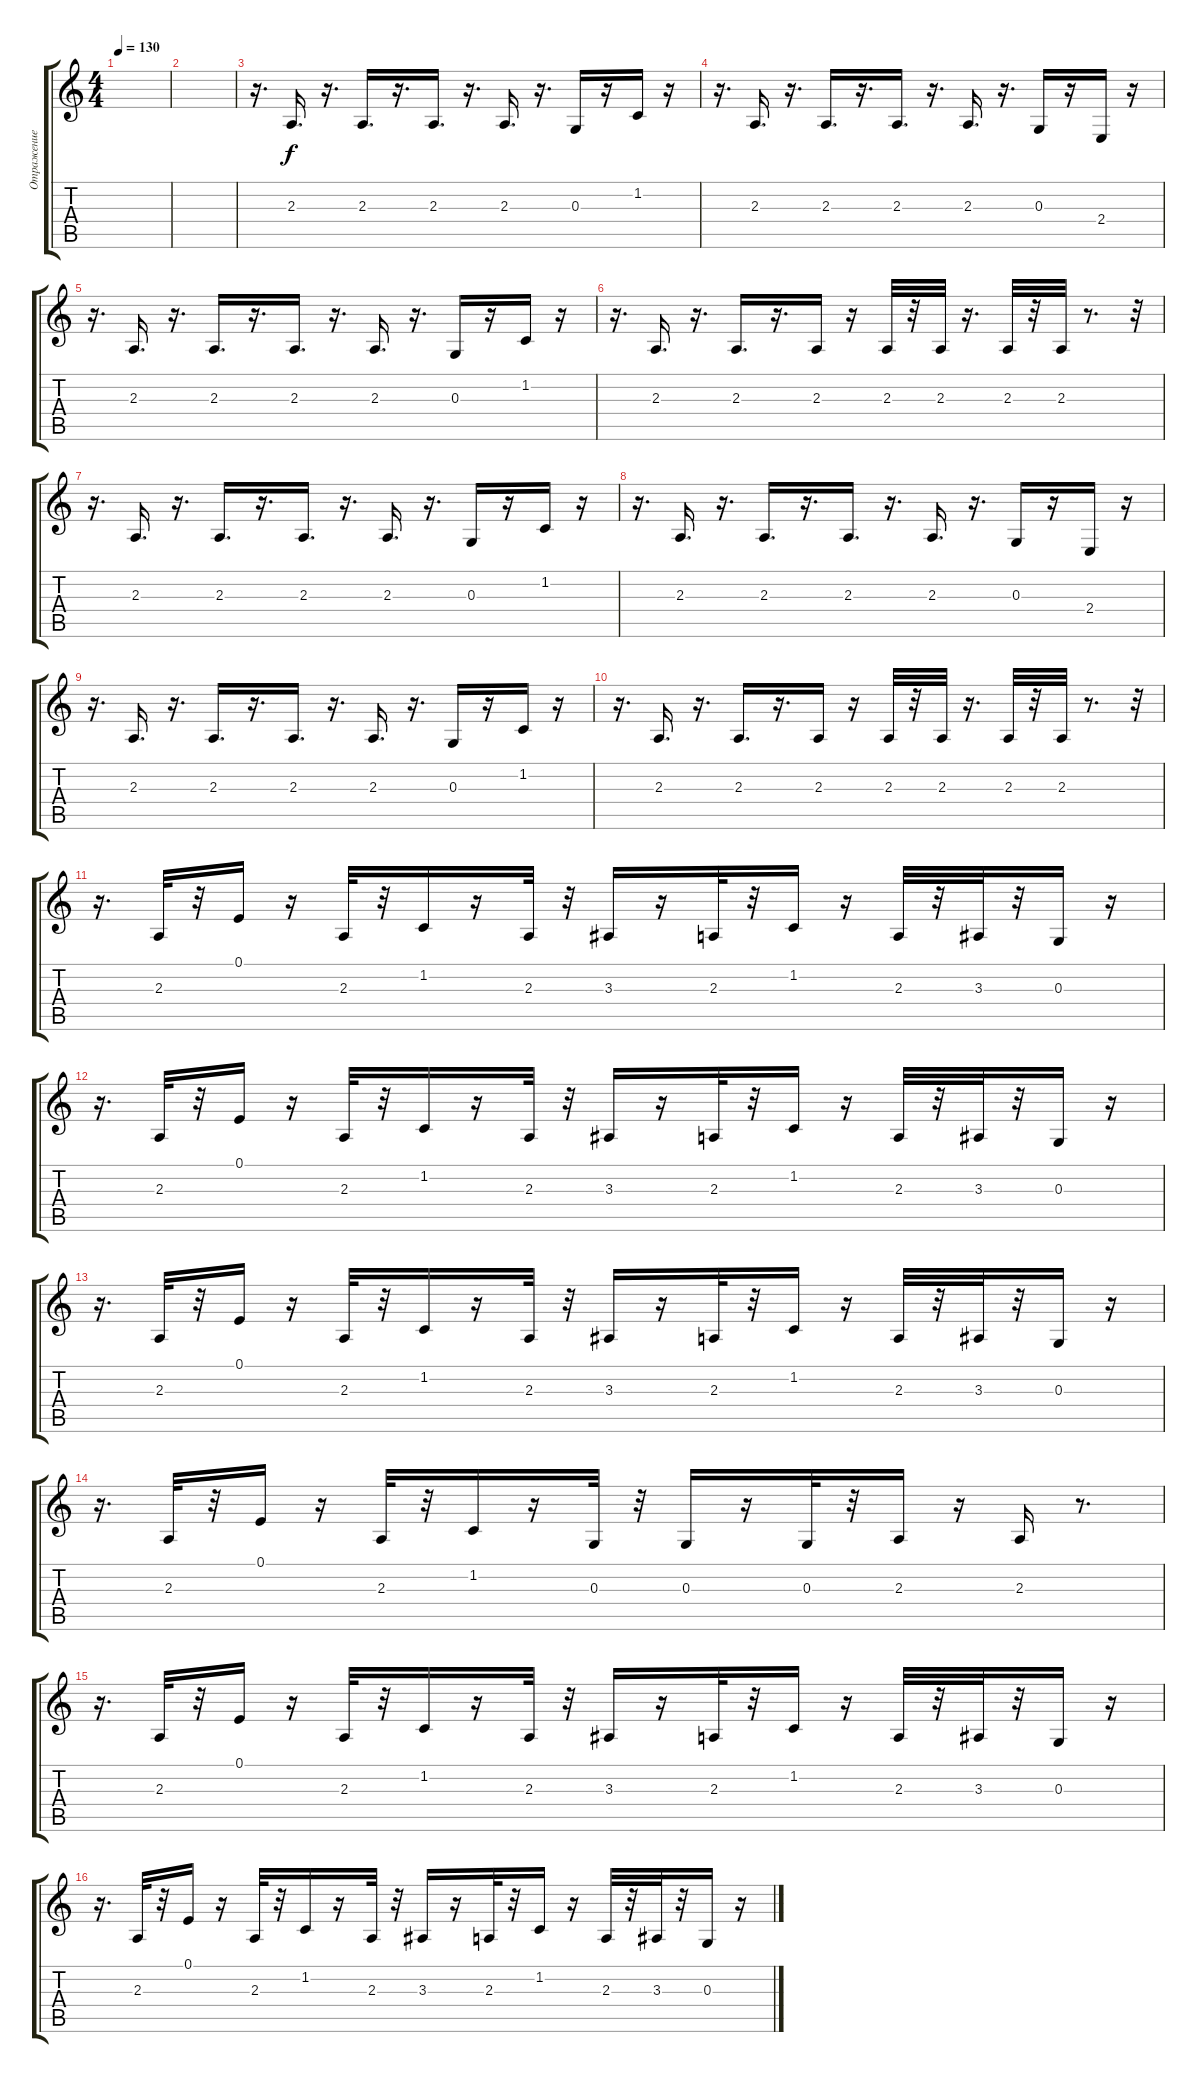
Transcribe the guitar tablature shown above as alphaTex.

\track ("Отражение дорожки 1" "Отражение ") {instrument lead2sawtooth}
\staff {score tabs}
\tuning (E4 B3 G3 D3 A2 E2) {hide}
\ts (4 4)
\tempo 130
\clef g2
\ks c
|
|
r.16{d} 2.3.16{d} r.16{d} 2.3.16{d} r.16{d} 2.3.16{d} r.16{d} 2.3.16{d} r.16{d} 0.3.16 r.16 1.2.16 r.16 |
r.16{d} 2.3.16{d} r.16{d} 2.3.16{d} r.16{d} 2.3.16{d} r.16{d} 2.3.16{d} r.16{d} 0.3.16 r.16 2.4.16 r.16 |
r.16{d} 2.3.16{d} r.16{d} 2.3.16{d} r.16{d} 2.3.16{d} r.16{d} 2.3.16{d} r.16{d} 0.3.16 r.16 1.2.16 r.16 |
r.16{d} 2.3.16{d} r.16{d} 2.3.16{d} r.16{d} 2.3.16 r.16 2.3.32 r.32 2.3.32 r.16{d} 2.3.32 r.32 2.3.32 r.8{d} r.32 |
r.16{d} 2.3.16{d} r.16{d} 2.3.16{d} r.16{d} 2.3.16{d} r.16{d} 2.3.16{d} r.16{d} 0.3.16 r.16 1.2.16 r.16 |
r.16{d} 2.3.16{d} r.16{d} 2.3.16{d} r.16{d} 2.3.16{d} r.16{d} 2.3.16{d} r.16{d} 0.3.16 r.16 2.4.16 r.16 |
r.16{d} 2.3.16{d} r.16{d} 2.3.16{d} r.16{d} 2.3.16{d} r.16{d} 2.3.16{d} r.16{d} 0.3.16 r.16 1.2.16 r.16 |
r.16{d} 2.3.16{d} r.16{d} 2.3.16{d} r.16{d} 2.3.16 r.16 2.3.32 r.32 2.3.32 r.16{d} 2.3.32 r.32 2.3.32 r.8{d} r.32 |
r.16{d} 2.3.32 r.32 0.1.16 r.16 2.3.32 r.32 1.2.16 r.16 2.3.32 r.32 3.3.16 r.16 2.3.32 r.32 1.2.16 r.16 2.3.32 r.32 3.3.32 r.32 0.3.16 r.16 |
r.16{d} 2.3.32 r.32 0.1.16 r.16 2.3.32 r.32 1.2.16 r.16 2.3.32 r.32 3.3.16 r.16 2.3.32 r.32 1.2.16 r.16 2.3.32 r.32 3.3.32 r.32 0.3.16 r.16 |
r.16{d} 2.3.32 r.32 0.1.16 r.16 2.3.32 r.32 1.2.16 r.16 2.3.32 r.32 3.3.16 r.16 2.3.32 r.32 1.2.16 r.16 2.3.32 r.32 3.3.32 r.32 0.3.16 r.16 |
r.16{d} 2.3.32 r.32 0.1.16 r.16 2.3.32 r.32 1.2.16 r.16 0.3.32 r.32 0.3.16 r.16 0.3.32 r.32 2.3.16 r.16 2.3.16 r.8{d} |
r.16{d} 2.3.32 r.32 0.1.16 r.16 2.3.32 r.32 1.2.16 r.16 2.3.32 r.32 3.3.16 r.16 2.3.32 r.32 1.2.16 r.16 2.3.32 r.32 3.3.32 r.32 0.3.16 r.16 |
r.16{d} 2.3.32 r.32 0.1.16 r.16 2.3.32 r.32 1.2.16 r.16 2.3.32 r.32 3.3.16 r.16 2.3.32 r.32 1.2.16 r.16 2.3.32 r.32 3.3.32 r.32 0.3.16 r.16
